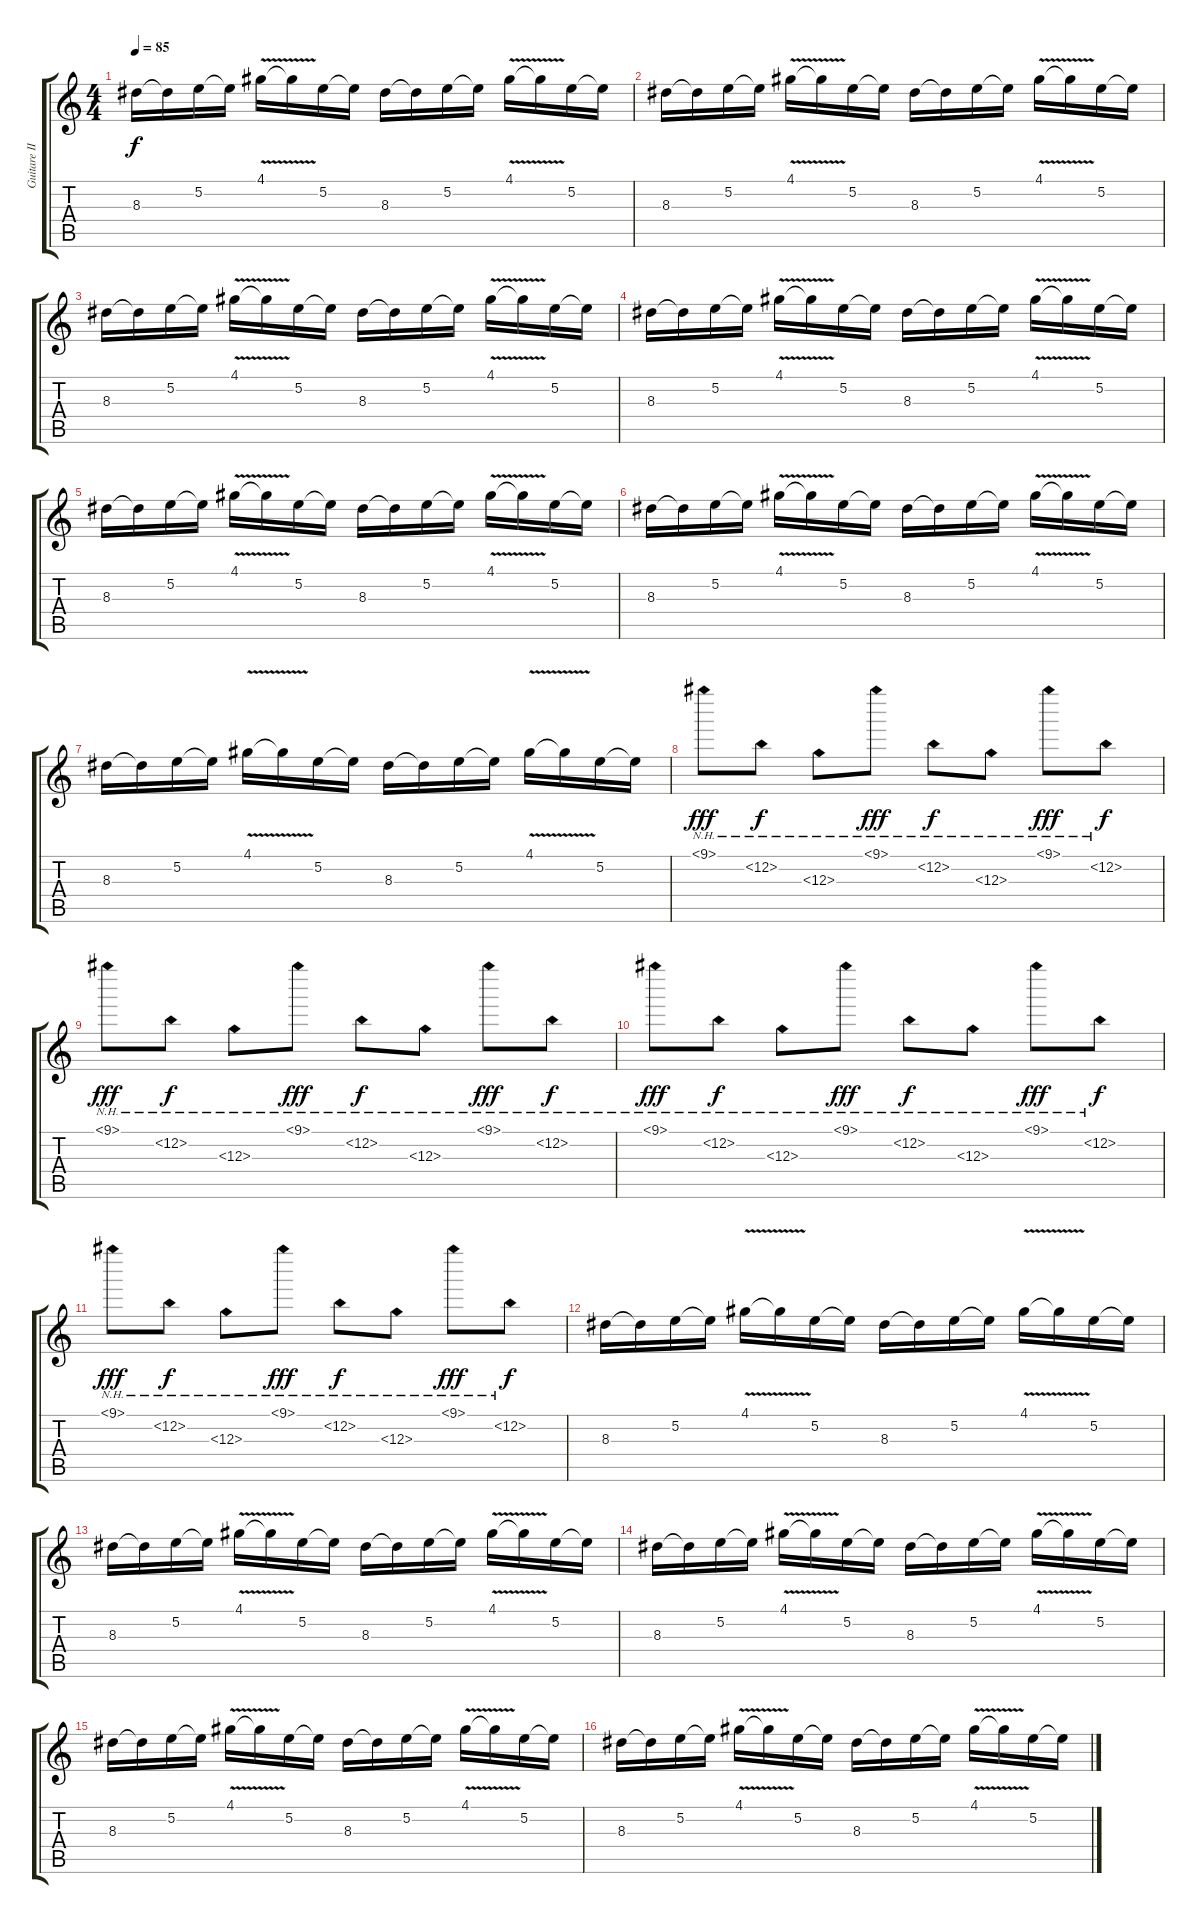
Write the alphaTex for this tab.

\track ("Guitare II" "Guitare II") {instrument electricguitarjazz}
\staff {score tabs}
\tuning (E4 B3 G3 D3 A2 E2) {hide}
\ts (4 4)
\tempo 85
\clef g2
\ks c
8.3.16{dy f} 8.3{t}.16 5.2.16 5.2{t}.16 4.1{v}.16 4.1{t}.16 5.2.16 5.2{t}.16 8.3.16 8.3{t}.16 5.2.16 5.2{t}.16 4.1{v}.16 4.1{t}.16 5.2.16 5.2{t}.16 |
8.3.16 8.3{t}.16 5.2.16 5.2{t}.16 4.1{v}.16 4.1{t}.16 5.2.16 5.2{t}.16 8.3.16 8.3{t}.16 5.2.16 5.2{t}.16 4.1{v}.16 4.1{t}.16 5.2.16 5.2{t}.16 |
8.3.16 8.3{t}.16 5.2.16 5.2{t}.16 4.1{v}.16 4.1{t}.16 5.2.16 5.2{t}.16 8.3.16 8.3{t}.16 5.2.16 5.2{t}.16 4.1{v}.16 4.1{t}.16 5.2.16 5.2{t}.16 |
8.3.16 8.3{t}.16 5.2.16 5.2{t}.16 4.1{v}.16 4.1{t}.16 5.2.16 5.2{t}.16 8.3.16 8.3{t}.16 5.2.16 5.2{t}.16 4.1{v}.16 4.1{t}.16 5.2.16 5.2{t}.16 |
8.3.16 8.3{t}.16 5.2.16 5.2{t}.16 4.1{v}.16 4.1{t}.16 5.2.16 5.2{t}.16 8.3.16 8.3{t}.16 5.2.16 5.2{t}.16 4.1{v}.16 4.1{t}.16 5.2.16 5.2{t}.16 |
8.3.16 8.3{t}.16 5.2.16 5.2{t}.16 4.1{v}.16 4.1{t}.16 5.2.16 5.2{t}.16 8.3.16 8.3{t}.16 5.2.16 5.2{t}.16 4.1{v}.16 4.1{t}.16 5.2.16 5.2{t}.16 |
8.3.16 8.3{t}.16 5.2.16 5.2{t}.16 4.1{v}.16 4.1{t}.16 5.2.16 5.2{t}.16 8.3.16 8.3{t}.16 5.2.16 5.2{t}.16 4.1{v}.16 4.1{t}.16 5.2.16 5.2{t}.16 |
9.1{nh}.8{dy fff} 12.2{nh}.8{dy f} 13.3{nh}.8 9.1{nh}.8{dy fff} 12.2{nh}.8{dy f} 13.3{nh}.8 9.1{nh}.8{dy fff} 12.2{nh}.8{dy f} |
9.1{nh}.8{dy fff} 12.2{nh}.8{dy f} 13.3{nh}.8 9.1{nh}.8{dy fff} 12.2{nh}.8{dy f} 13.3{nh}.8 9.1{nh}.8{dy fff} 12.2{nh}.8{dy f} |
9.1{nh}.8{dy fff} 12.2{nh}.8{dy f} 13.3{nh}.8 9.1{nh}.8{dy fff} 12.2{nh}.8{dy f} 13.3{nh}.8 9.1{nh}.8{dy fff} 12.2{nh}.8{dy f} |
9.1{nh}.8{dy fff} 12.2{nh}.8{dy f} 13.3{nh}.8 9.1{nh}.8{dy fff} 12.2{nh}.8{dy f} 13.3{nh}.8 9.1{nh}.8{dy fff} 12.2{nh}.8{dy f} |
8.3.16 8.3{t}.16 5.2.16 5.2{t}.16 4.1{v}.16 4.1{t}.16 5.2.16 5.2{t}.16 8.3.16 8.3{t}.16 5.2.16 5.2{t}.16 4.1{v}.16 4.1{t}.16 5.2.16 5.2{t}.16 |
8.3.16 8.3{t}.16 5.2.16 5.2{t}.16 4.1{v}.16 4.1{t}.16 5.2.16 5.2{t}.16 8.3.16 8.3{t}.16 5.2.16 5.2{t}.16 4.1{v}.16 4.1{t}.16 5.2.16 5.2{t}.16 |
8.3.16 8.3{t}.16 5.2.16 5.2{t}.16 4.1{v}.16 4.1{t}.16 5.2.16 5.2{t}.16 8.3.16 8.3{t}.16 5.2.16 5.2{t}.16 4.1{v}.16 4.1{t}.16 5.2.16 5.2{t}.16 |
8.3.16 8.3{t}.16 5.2.16 5.2{t}.16 4.1{v}.16 4.1{t}.16 5.2.16 5.2{t}.16 8.3.16 8.3{t}.16 5.2.16 5.2{t}.16 4.1{v}.16 4.1{t}.16 5.2.16 5.2{t}.16 |
8.3.16 8.3{t}.16 5.2.16 5.2{t}.16 4.1{v}.16 4.1{t}.16 5.2.16 5.2{t}.16 8.3.16 8.3{t}.16 5.2.16 5.2{t}.16 4.1{v}.16 4.1{t}.16 5.2.16 5.2{t}.16
